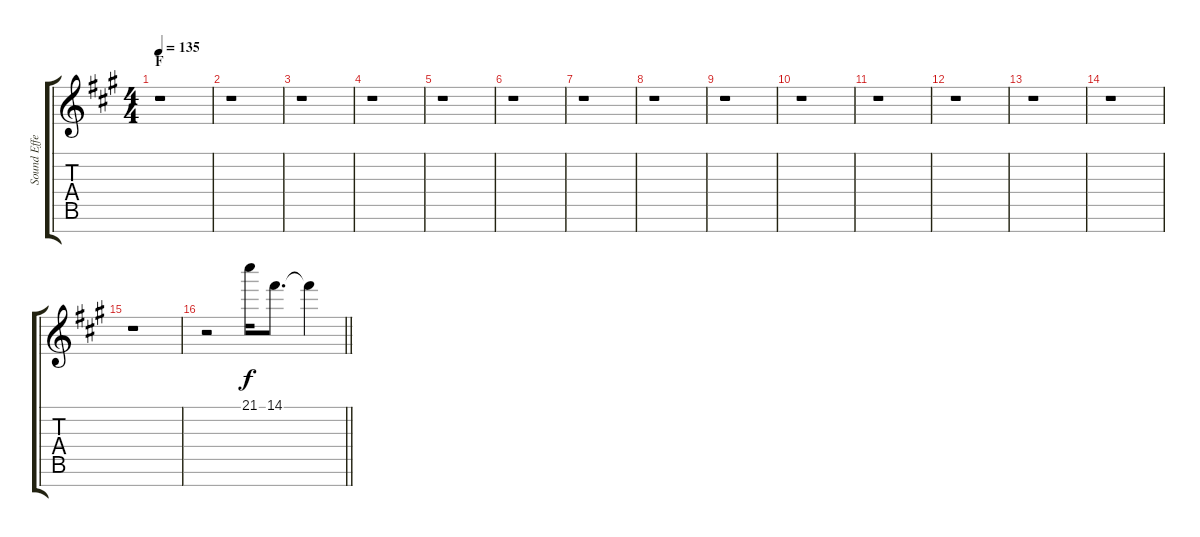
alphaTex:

\track ("Sound Effect" "Sound Effe") {instrument lead2sawtooth}
\staff {score tabs}
\tuning (E5 B4 G4 D4 A3 E3 B2) {hide}
\ts (4 4)
\section ("" "F")
\tempo 135
\clef g2
\ks a
r.1{dy f} |
r.1 |
r.1 |
r.1 |
r.1 |
r.1 |
r.1 |
r.1 |
r.1 |
r.1 |
r.1 |
r.1 |
r.1 |
r.1 |
r.1 |
\barLineRight lightlight
r.2 21.1.16 14.1.8{d} 14.1{t}.4
